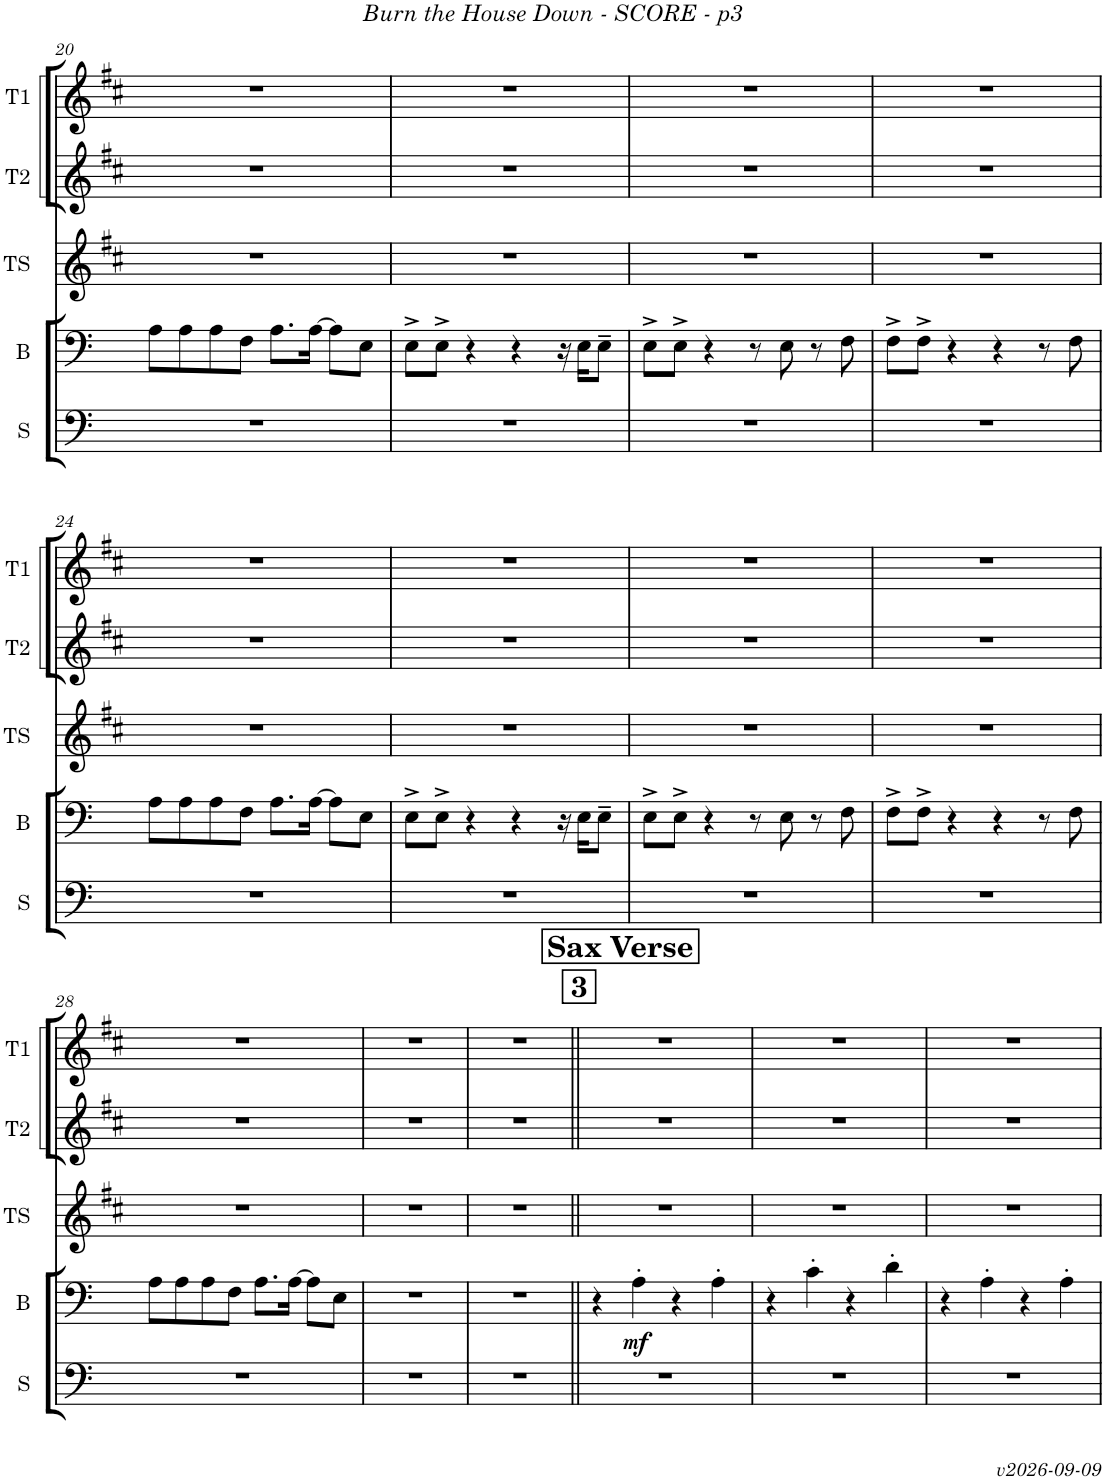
**kern	**kern	**dynam	**kern	**kern	**kern
*part5	*part4	*part4	*part3	*part2	*part1
*staff5	*staff4	*staff4	*staff3	*staff2	*staff1
*I"Sousa	*I"Trombone	*	*I"Tenor Sax	*I"Trumpet 2	*I"Trumpet 1
*I'S	*	*	*I'TS	*I'T2	*I'T1
!!LO:PB:g=z
*clefF4	*clefF4	*	*clefG2	*clefG2	*clefG2
*	*	*	*Trd8c14	*Trd1c2	*Trd1c2
*k[]	*k[]	*	*k[f#c#]	*k[f#c#]	*k[f#c#]
*M4/4	*M4/4	*	*M4/4	*M4/4	*M4/4
=20	=20	=20	=20	=20	=20
1r	8A\L	.	1r	1r	1r
.	8A\	.	.	.	.
.	8A\	.	.	.	.
.	8F\J	.	.	.	.
.	8.A\L	.	.	.	.
.	[16A\Jk	.	.	.	.
.	8A\L]	.	.	.	.
.	8E\J	.	.	.	.
=21	=21	=21	=21	=21	=21
1r	8E^\L	.	1r	1r	1r
.	8E^\J	.	.	.	.
.	4r	.	.	.	.
.	4r	.	.	.	.
.	16r	.	.	.	.
.	16E\KL	.	.	.	.
.	8E~\J	.	.	.	.
=22	=22	=22	=22	=22	=22
1r	8E^\L	.	1r	1r	1r
.	8E^\J	.	.	.	.
.	4r	.	.	.	.
.	8r	.	.	.	.
.	8E\	.	.	.	.
.	8r	.	.	.	.
.	8F\	.	.	.	.
=23	=23	=23	=23	=23	=23
1r	8F^\L	.	1r	1r	1r
.	8F^\J	.	.	.	.
.	4r	.	.	.	.
.	4r	.	.	.	.
.	8r	.	.	.	.
.	8F\	.	.	.	.
!!LO:LB:g=z
=24	=24	=24	=24	=24	=24
1r	8A\L	.	1r	1r	1r
.	8A\	.	.	.	.
.	8A\	.	.	.	.
.	8F\J	.	.	.	.
.	8.A\L	.	.	.	.
.	[16A\Jk	.	.	.	.
.	8A\L]	.	.	.	.
.	8E\J	.	.	.	.
=25	=25	=25	=25	=25	=25
1r	8E^\L	.	1r	1r	1r
.	8E^\J	.	.	.	.
.	4r	.	.	.	.
.	4r	.	.	.	.
.	16r	.	.	.	.
.	16E\KL	.	.	.	.
.	8E~\J	.	.	.	.
=26	=26	=26	=26	=26	=26
1r	8E^\L	.	1r	1r	1r
.	8E^\J	.	.	.	.
.	4r	.	.	.	.
.	8r	.	.	.	.
.	8E\	.	.	.	.
.	8r	.	.	.	.
.	8F\	.	.	.	.
=27	=27	=27	=27	=27	=27
1r	8F^\L	.	1r	1r	1r
.	8F^\J	.	.	.	.
.	4r	.	.	.	.
.	4r	.	.	.	.
.	8r	.	.	.	.
.	8F\	.	.	.	.
!!LO:LB:g=z
=28	=28	=28	=28	=28	=28
1r	8A\L	.	1r	1r	1r
.	8A\	.	.	.	.
.	8A\	.	.	.	.
.	8F\J	.	.	.	.
.	8.A\L	.	.	.	.
.	[16A\Jk	.	.	.	.
.	8A\L]	.	.	.	.
.	8E\J	.	.	.	.
=29	=29	=29	=29	=29	=29
1r	1r	.	1r	1r	1r
=30	=30	=30	=30	=30	=30
1r	1r	.	1r	1r	1r
!!LO:REH:place=s1:a:B:fs=14:t=Sax Verse
!!LO:REH:place=s1:a:B:fs=14:t=3
=31||	=31||	=31||	=31||	=31||	=31||
1r	4r	.	1r	1r	1r
!	!	!LO:DY:b	!	!	!
.	4A'\	mf	.	.	.
.	4r	.	.	.	.
.	4A'\	.	.	.	.
=32	=32	=32	=32	=32	=32
1r	4r	.	1r	1r	1r
.	4c'\	.	.	.	.
.	4r	.	.	.	.
.	4d'\	.	.	.	.
=33	=33	=33	=33	=33	=33
1r	4r	.	1r	1r	1r
.	4A'\	.	.	.	.
.	4r	.	.	.	.
.	4A'\	.	.	.	.
=	=	=	=	=	=
*-	*-	*-	*-	*-	*-
